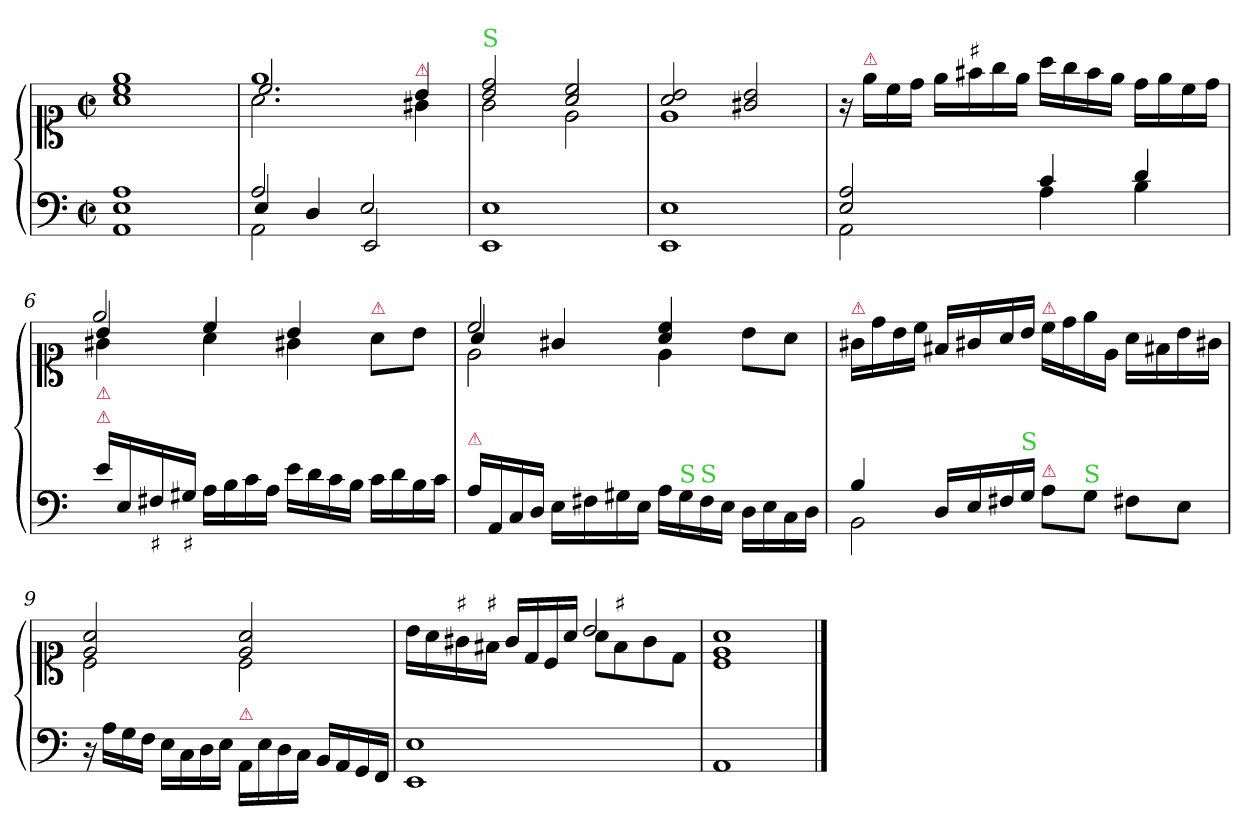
**kern	**kern
*part2	*part1
*staff2	*staff1
*clefF4	*clefC1
*k[]	*k[]
*M2/2	*M2/2
*met(c|)	*met(c|)
=1	=1
1AA 1E 1A	1a 1cc 1ee
=2	=2
*^	*^
*	*^	*	*^
2A/	2AA\	4E/	1ee	2.a\	2.cc/
.	.	4D/	.	.	.
2E/	2EE/	2ryy	.	.	.
!	!	!	!	!LO:TX:a:color=crimson:t=⚠	!
.	.	.	.	4g#X\	4b/
*	*v	*v	*	*	*
=3	=3	=3	=3	=3
!	!	!LO:TX:a:color=limegreen:t=S	!	!
*	*	*	*v	*v
1E	1EE	2b/ 2dd/	2g\
.	.	2a/ 2cc/	2e\
=4	=4	=4	=4
1E	1EE	2a/ 2b/	1e
.	.	2g#X/ 2b/	.
*	*	*v	*v
=5	=5	=5
2E/ 2A/	2AA\	16r
!	!	!LO:TX:a:color=crimson:t=⚠
.	.	16ee\LL
.	.	16cc\
.	.	16dd\JJ
.	.	16ee\LL
!	!	!LO:TX:a:t=♯
.	.	16ff#X\
.	.	16gg\
.	.	16ee\JJ
4c/	4A\	16aa\LL
.	.	16gg\
.	.	16ff#\
.	.	16ee\JJ
4d/	4B\	16dd\LL
.	.	16ee\
.	.	16cc\
.	.	16dd\JJ
*v	*v	*
=6	=6
*	*^
*	*	*^
!LO:TX:a:color=crimson:t=⚠	!	!	!
!LO:TX:a:color=crimson:t=⚠	!	!	!
16e\LL	4b/	4g#X\	2ee/
16E/	.	.	.
!LO:TX:b:t=♯	!	!	!
16F#X/	.	.	.
!LO:TX:b:t=♯	!	!	!
16G#X/JJ	.	.	.
16A\LL	4cc/	4a\	.
16B\	.	.	.
16c\	.	.	.
16A\JJ	.	.	.
16e\LL	4b/	4g#X\	2ryy
16d\	.	.	.
16c\	.	.	.
16B\JJ	.	.	.
!	!LO:TX:a:color=crimson:t=⚠	!	!
16c\LL	8a\L	4ryy	.
16d\	.	.	.
16B\	8b\J	.	.
16c\JJ	.	.	.
=7	=7	=7	=7
!LO:TX:a:color=crimson:t=⚠	!	!	!
16A\LL	2cc/	2e\	4a/
16AA/	.	.	.
16C/	.	.	.
16D/JJ	.	.	.
16E\LL	.	.	4g#X/
16F#X\	.	.	.
16G#X\	.	.	.
16E\JJ	.	.	.
16A\LL	4a/ 4cc/	4e\	2ryy
!LO:TX:a:color=limegreen:t=S	!	!	!
16G#\	.	.	.
!LO:TX:a:color=limegreen:t=S	!	!	!
16F#\	.	.	.
16E\JJ	.	.	.
16D\LL	8b\L	4ryy	.
16E\	.	.	.
16C\	8a\J	.	.
16D\JJ	.	.	.
*	*v	*v	*v
=8	=8
*^	*
!	!	!LO:TX:a:color=crimson:t=⚠
4B/	2BB\	16g#X\LL
.	.	16dd\
.	.	16b\
.	.	16cc\JJ
16D/LL	.	16f#X/LL
16E/	.	16g#X/
16F#X/	.	16a/
!LO:TX:a:color=limegreen:t=S	!	!
16G/JJ	.	16b/JJ
!	!	!LO:TX:a:color=crimson:t=⚠
!LO:TX:a:color=crimson:t=⚠	!	!
8A\L	2ryy	16cc\LL
.	.	16dd\
!LO:TX:a:color=limegreen:t=S	!	!
8G\J	.	16ee\
.	.	16e/JJ
8F#X\L	.	16a\LL
.	.	16f#X\
8E\J	.	16b\
.	.	16g#X\JJ
*v	*v	*
=9	=9
*	*^
16r	2e/ 2a/	2c\
16A\LL	.	.
16G\	.	.
16F\JJ	.	.
16E\LL	.	.
16C\	.	.
16D\	.	.
16E\JJ	.	.
!LO:TX:a:color=crimson:t=⚠	!	!
16AA/LL	2e/ 2a/	2c\
16E\	.	.
16D\	.	.
16C\JJ	.	.
16BB/LL	.	.
16AA/	.	.
16GG/	.	.
16FF/JJ	.	.
=10	=10	=10
1EE 1E	16b\LL	2ryy
.	16a\	.
!	!LO:TX:a:t=♯	!
.	16g#X\	.
!	!LO:TX:a:t=♯	!
.	16f#X\JJ	.
.	16g#/LL	.
.	16d/	.
.	16c/	.
.	16a/JJ	.
.	2b/	8a\L
!	!	!LO:TX:a:t=♯
.	.	8f#\
.	.	8g#\
.	.	8d\J
*	*v	*v
=11	=11
1AA	1c 1e 1a
==	==
*-	*-
